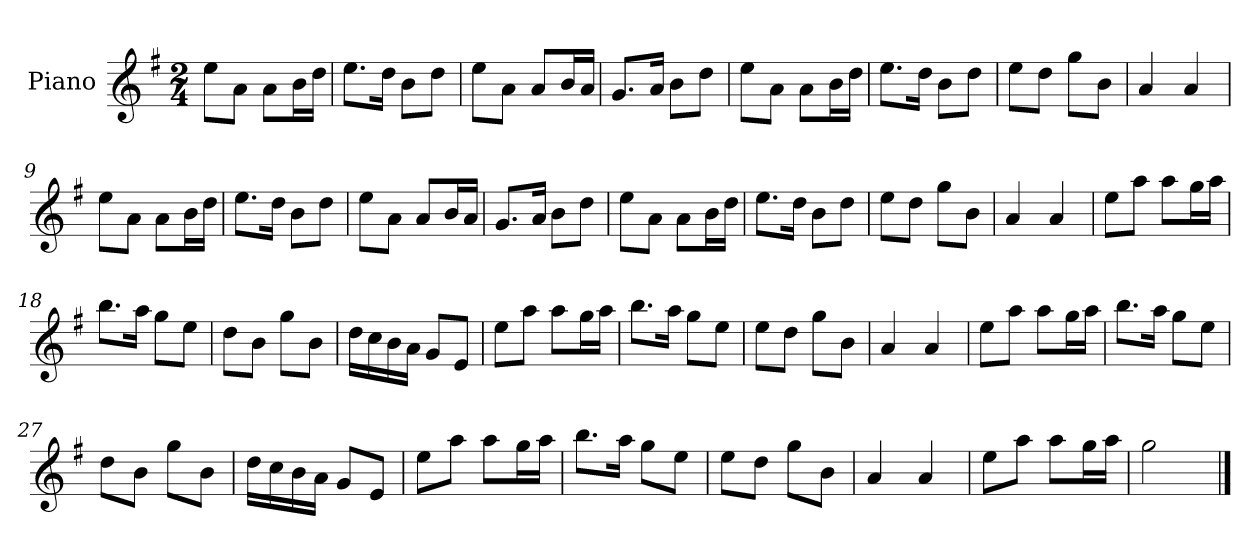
**kern
*part1
*staff1
*I"Piano
*I'Pno
*clefG2
*k[f#]
*M2/4
=1
8ee\L
8a\J
8a\L
16b\L
16dd\JJ
=2
8.ee\L
16dd\Jk
8b\L
8dd\J
=3
8ee\L
8a\J
8a/L
16b/L
16a/JJ
=4
8.g/L
16a/Jk
8b\L
8dd\J
=5
8ee\L
8a\J
8a\L
16b\L
16dd\JJ
=6
8.ee\L
16dd\Jk
8b\L
8dd\J
=7
8ee\L
8dd\J
8gg\L
8b\J
=8
4a/
4a/
=9
8ee\L
8a\J
8a\L
16b\L
16dd\JJ
=10
8.ee\L
16dd\Jk
8b\L
8dd\J
=11
8ee\L
8a\J
8a/L
16b/L
16a/JJ
=12
8.g/L
16a/Jk
8b\L
8dd\J
=13
8ee\L
8a\J
8a\L
16b\L
16dd\JJ
=14
8.ee\L
16dd\Jk
8b\L
8dd\J
=15
8ee\L
8dd\J
8gg\L
8b\J
=16
4a/
4a/
=17
8ee\L
8aa\J
8aa\L
16gg\L
16aa\JJ
=18
8.bb\L
16aa\Jk
8gg\L
8ee\J
=19
8dd\L
8b\J
8gg\L
8b\J
=20
16dd\LL
16cc\
16b\
16a\JJ
8g/L
8e/J
=21
8ee\L
8aa\J
8aa\L
16gg\L
16aa\JJ
=22
8.bb\L
16aa\Jk
8gg\L
8ee\J
=23
8ee\L
8dd\J
8gg\L
8b\J
=24
4a/
4a/
=25
8ee\L
8aa\J
8aa\L
16gg\L
16aa\JJ
=26
8.bb\L
16aa\Jk
8gg\L
8ee\J
=27
8dd\L
8b\J
8gg\L
8b\J
=28
16dd\LL
16cc\
16b\
16a\JJ
8g/L
8e/J
=29
8ee\L
8aa\J
8aa\L
16gg\L
16aa\JJ
=30
8.bb\L
16aa\Jk
8gg\L
8ee\J
=31
8ee\L
8dd\J
8gg\L
8b\J
=32
4a/
4a/
=33
8ee\L
8aa\J
8aa\L
16gg\L
16aa\JJ
=34
2gg\
==
*-
